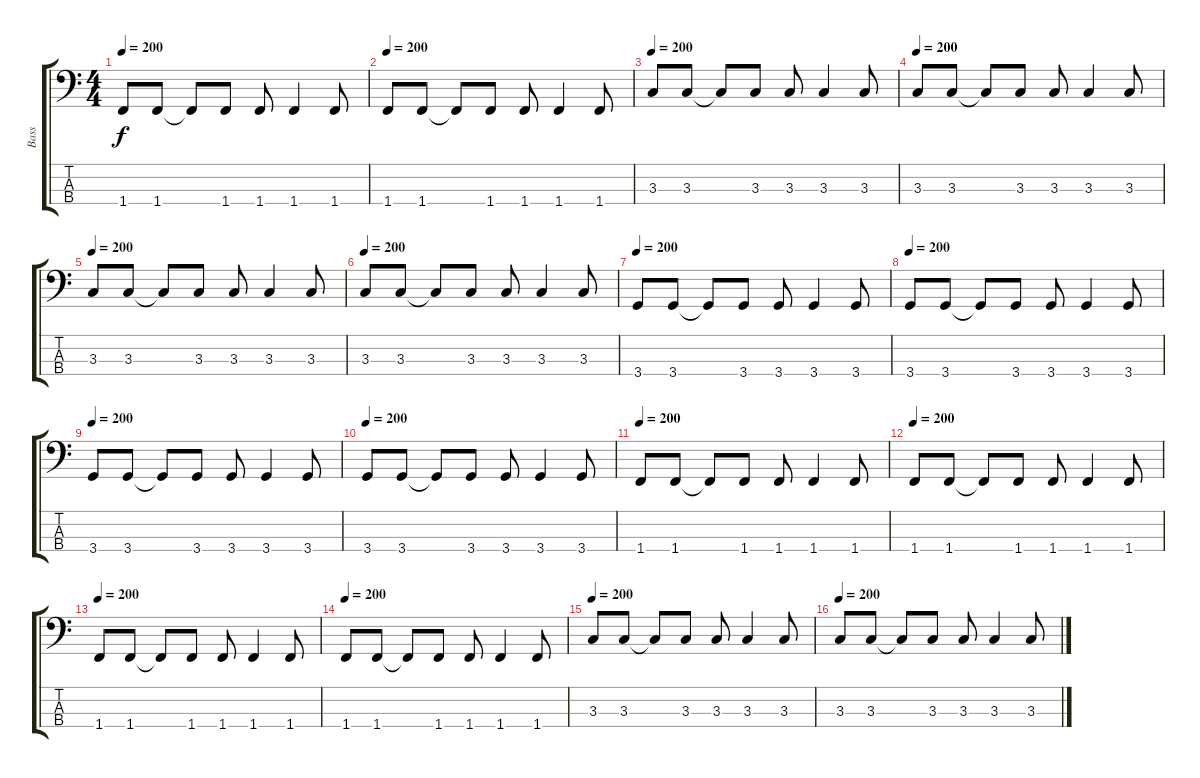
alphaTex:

\track ("Bass" "Bass") {instrument electricbasspick}
\staff {score tabs}
\tuning (G2 D2 A1 E1) {hide}
\ts (4 4)
\tempo 200
\clef f4
\ks c
1.4.8{dy f} 1.4.8 1.4{t}.8 1.4.8 1.4.8 1.4.4 1.4.8 |
\tempo 200
1.4.8 1.4.8 1.4{t}.8 1.4.8 1.4.8 1.4.4 1.4.8 |
\tempo 200
3.3.8 3.3.8 3.3{t}.8 3.3.8 3.3.8 3.3.4 3.3.8 |
\tempo 200
3.3.8 3.3.8 3.3{t}.8 3.3.8 3.3.8 3.3.4 3.3.8 |
\tempo 200
3.3.8 3.3.8 3.3{t}.8 3.3.8 3.3.8 3.3.4 3.3.8 |
\tempo 200
3.3.8 3.3.8 3.3{t}.8 3.3.8 3.3.8 3.3.4 3.3.8 |
\tempo 200
3.4.8 3.4.8 3.4{t}.8 3.4.8 3.4.8 3.4.4 3.4.8 |
\tempo 200
3.4.8 3.4.8 3.4{t}.8 3.4.8 3.4.8 3.4.4 3.4.8 |
\tempo 200
3.4.8 3.4.8 3.4{t}.8 3.4.8 3.4.8 3.4.4 3.4.8 |
\tempo 200
3.4.8 3.4.8 3.4{t}.8 3.4.8 3.4.8 3.4.4 3.4.8 |
\tempo 200
1.4.8 1.4.8 1.4{t}.8 1.4.8 1.4.8 1.4.4 1.4.8 |
\tempo 200
1.4.8 1.4.8 1.4{t}.8 1.4.8 1.4.8 1.4.4 1.4.8 |
\tempo 200
1.4.8 1.4.8 1.4{t}.8 1.4.8 1.4.8 1.4.4 1.4.8 |
\tempo 200
1.4.8 1.4.8 1.4{t}.8 1.4.8 1.4.8 1.4.4 1.4.8 |
\tempo 200
3.3.8 3.3.8 3.3{t}.8 3.3.8 3.3.8 3.3.4 3.3.8 |
\tempo 200
3.3.8 3.3.8 3.3{t}.8 3.3.8 3.3.8 3.3.4 3.3.8
